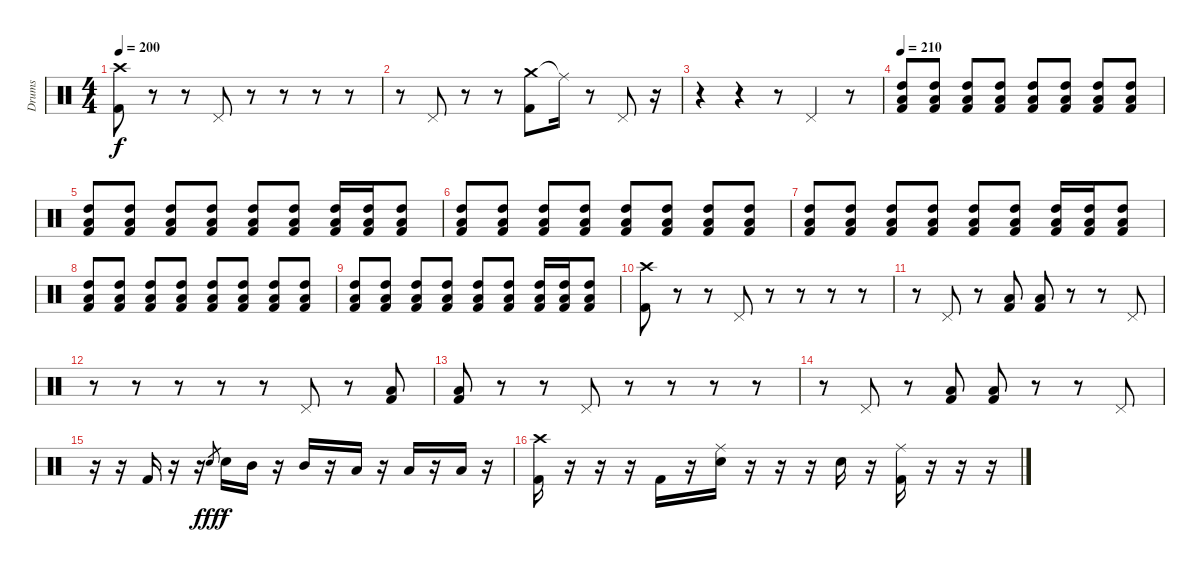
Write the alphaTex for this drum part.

\track ("Drums" "Drums") {instrument percussion}
\staff {score}
\articulation defaults
\ts (4 4)
\tempo 200
\clef neutral
\ks c
("Crash high (hit)" "Kick (hit) 2").8{dy f} r.8 r.8 "Pedal Hi-Hat (hit)".8 r.8 r.8 r.8 r.8 |
r.8 "Pedal Hi-Hat (hit)".8 r.8 r.8 ("Crash medium (hit)" "Kick (hit) 2").8 "Ride (middle)"{t}.16 r.8 "Pedal Hi-Hat (hit)".8 r.16 |
r.4 r.4 r.8 "Pedal Hi-Hat (hit)".4 r.8 |
\tempo 210
("High Tom (hit)" "Low Tom (hit)" "Kick (hit) 2").8 ("High Tom (hit)" "Low Tom (hit)" "Kick (hit) 2").8 ("High Tom (hit)" "Low Tom (hit)" "Kick (hit) 2").8 ("High Tom (hit)" "Low Tom (hit)" "Kick (hit) 2").8 ("High Tom (hit)" "Low Tom (hit)" "Kick (hit) 2").8 ("High Tom (hit)" "Low Tom (hit)" "Kick (hit) 2").8 ("High Tom (hit)" "Low Tom (hit)" "Kick (hit) 2").8 ("High Tom (hit)" "Low Tom (hit)" "Kick (hit) 2").8 |
("High Tom (hit)" "Low Tom (hit)" "Kick (hit) 2").8 ("High Tom (hit)" "Low Tom (hit)" "Kick (hit) 2").8 ("High Tom (hit)" "Low Tom (hit)" "Kick (hit) 2").8 ("High Tom (hit)" "Low Tom (hit)" "Kick (hit) 2").8 ("High Tom (hit)" "Low Tom (hit)" "Kick (hit) 2").8 ("High Tom (hit)" "Low Tom (hit)" "Kick (hit) 2").8 ("High Tom (hit)" "Low Tom (hit)" "Kick (hit) 2").16 ("High Tom (hit)" "Low Tom (hit)" "Kick (hit) 2").16 ("High Tom (hit)" "Low Tom (hit)" "Kick (hit) 2").8 |
("High Tom (hit)" "Low Tom (hit)" "Kick (hit) 2").8 ("High Tom (hit)" "Low Tom (hit)" "Kick (hit) 2").8 ("High Tom (hit)" "Low Tom (hit)" "Kick (hit) 2").8 ("High Tom (hit)" "Low Tom (hit)" "Kick (hit) 2").8 ("High Tom (hit)" "Low Tom (hit)" "Kick (hit) 2").8 ("High Tom (hit)" "Low Tom (hit)" "Kick (hit) 2").8 ("High Tom (hit)" "Low Tom (hit)" "Kick (hit) 2").8 ("High Tom (hit)" "Low Tom (hit)" "Kick (hit) 2").8 |
("High Tom (hit)" "Low Tom (hit)" "Kick (hit) 2").8 ("High Tom (hit)" "Low Tom (hit)" "Kick (hit) 2").8 ("High Tom (hit)" "Low Tom (hit)" "Kick (hit) 2").8 ("High Tom (hit)" "Low Tom (hit)" "Kick (hit) 2").8 ("High Tom (hit)" "Low Tom (hit)" "Kick (hit) 2").8 ("High Tom (hit)" "Low Tom (hit)" "Kick (hit) 2").8 ("High Tom (hit)" "Low Tom (hit)" "Kick (hit) 2").16 ("High Tom (hit)" "Low Tom (hit)" "Kick (hit) 2").16 ("High Tom (hit)" "Low Tom (hit)" "Kick (hit) 2").8 |
("High Tom (hit)" "Low Tom (hit)" "Kick (hit) 2").8 ("High Tom (hit)" "Low Tom (hit)" "Kick (hit) 2").8 ("High Tom (hit)" "Low Tom (hit)" "Kick (hit) 2").8 ("High Tom (hit)" "Low Tom (hit)" "Kick (hit) 2").8 ("High Tom (hit)" "Low Tom (hit)" "Kick (hit) 2").8 ("High Tom (hit)" "Low Tom (hit)" "Kick (hit) 2").8 ("High Tom (hit)" "Low Tom (hit)" "Kick (hit) 2").8 ("High Tom (hit)" "Low Tom (hit)" "Kick (hit) 2").8 |
("High Tom (hit)" "Low Tom (hit)" "Kick (hit) 2").8 ("High Tom (hit)" "Low Tom (hit)" "Kick (hit) 2").8 ("High Tom (hit)" "Low Tom (hit)" "Kick (hit) 2").8 ("High Tom (hit)" "Low Tom (hit)" "Kick (hit) 2").8 ("High Tom (hit)" "Low Tom (hit)" "Kick (hit) 2").8 ("High Tom (hit)" "Low Tom (hit)" "Kick (hit) 2").8 ("High Tom (hit)" "Low Tom (hit)" "Kick (hit) 2").16 ("High Tom (hit)" "Low Tom (hit)" "Kick (hit) 2").16 ("High Tom (hit)" "Low Tom (hit)" "Kick (hit) 2").8 |
("Crash high (hit)" "Kick (hit) 2").8 r.8 r.8 "Pedal Hi-Hat (hit)".8 r.8 r.8 r.8 r.8 |
r.8 "Pedal Hi-Hat (hit)".8 r.8 ("Kick (hit) 2" "Low Tom (hit)").8 ("Kick (hit) 2" "Low Tom (hit)").8 r.8 r.8 "Pedal Hi-Hat (hit)".8 |
r.8 r.8 r.8 r.8 r.8 "Pedal Hi-Hat (hit)".8 r.8 ("Kick (hit) 2" "Low Tom (hit)").8 |
("Kick (hit) 2" "Low Tom (hit)").8 r.8 r.8 "Pedal Hi-Hat (hit)".8 r.8 r.8 r.8 r.8 |
r.8 "Pedal Hi-Hat (hit)".8 r.8 ("Kick (hit) 2" "Low Tom (hit)").8 ("Kick (hit) 2" "Low Tom (hit)").8 r.8 r.8 "Pedal Hi-Hat (hit)".8 |
r.16 r.16 "Kick (hit) 2".16 r.16 r.16 "Snare (hit) 2".8{gr dy fff} "Snare (hit) 2".16{dy f} "Mid Tom (hit)".16 r.16 "Mid Tom (hit)".16 r.16 "Low Tom (hit)".16 r.16 "Low Tom (hit)".16 r.16 "Low Tom (hit)".16 r.16 |
("Crash high (hit)" "Kick (hit) 2").16 r.16 r.16 r.16 "Kick (hit) 2".16 r.16 ("Ride (middle)" "Snare (hit) 2").16 r.16 r.16 r.16 "Snare (hit) 2".16 r.16 ("Ride (middle)" "Kick (hit) 2").16 r.16 r.16 r.16
